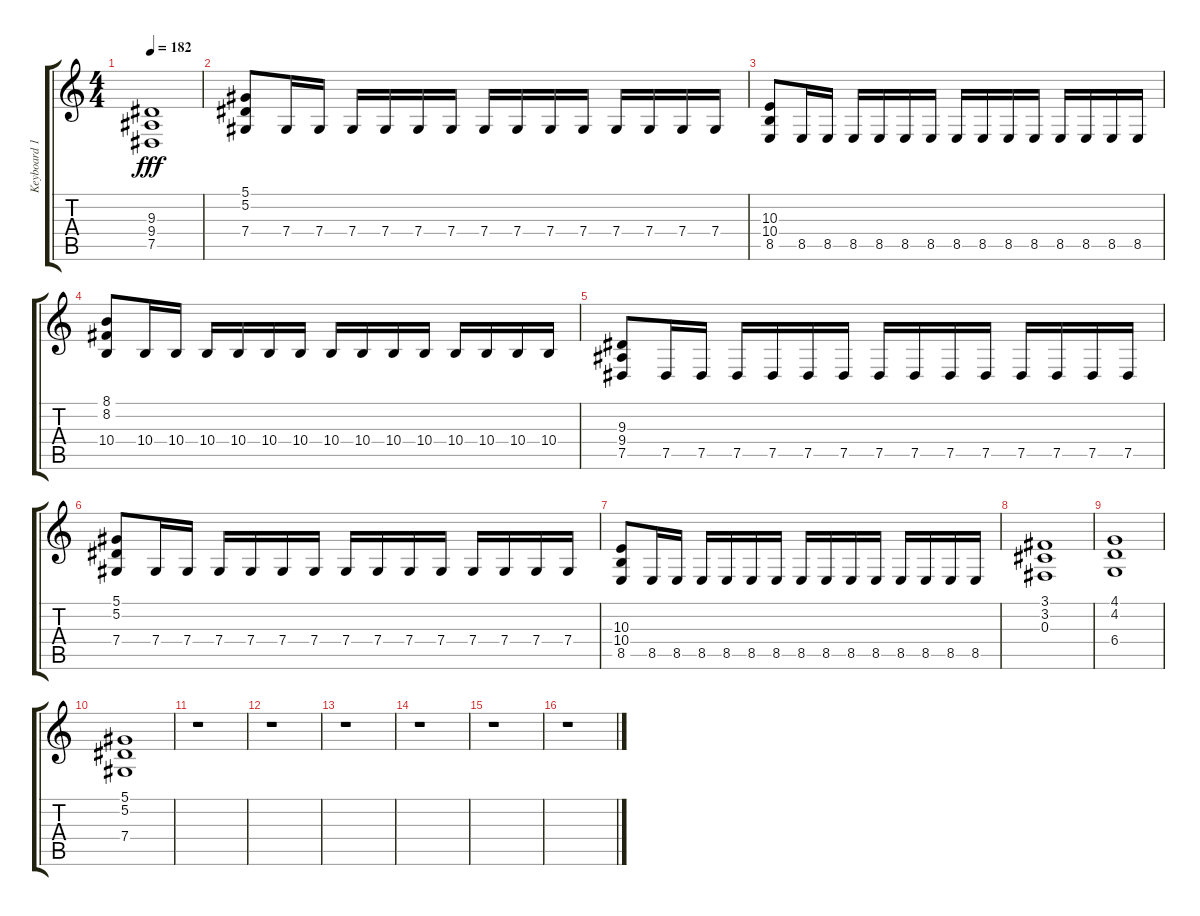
\track ("Keyboard 1" "Keyboard 1") {instrument stringensemble2}
\staff {score tabs}
\tuning (Eb4 Bb3 Gb3 Db3 Ab2 Eb2) {hide}
\ts (4 4)
\tempo 182
\clef g2
\ks c
(9.3 9.4 7.5).1{dy fff} |
(5.1 5.2 7.4).8 7.4.16 7.4.16 7.4.16 7.4.16 7.4.16 7.4.16 7.4.16 7.4.16 7.4.16 7.4.16 7.4.16 7.4.16 7.4.16 7.4.16 |
(10.3 10.4 8.5).8 8.5.16 8.5.16 8.5.16 8.5.16 8.5.16 8.5.16 8.5.16 8.5.16 8.5.16 8.5.16 8.5.16 8.5.16 8.5.16 8.5.16 |
(8.1 8.2 10.4).8 10.4.16 10.4.16 10.4.16 10.4.16 10.4.16 10.4.16 10.4.16 10.4.16 10.4.16 10.4.16 10.4.16 10.4.16 10.4.16 10.4.16 |
(9.3 9.4 7.5).8 7.5.16 7.5.16 7.5.16 7.5.16 7.5.16 7.5.16 7.5.16 7.5.16 7.5.16 7.5.16 7.5.16 7.5.16 7.5.16 7.5.16 |
(5.1 5.2 7.4).8 7.4.16 7.4.16 7.4.16 7.4.16 7.4.16 7.4.16 7.4.16 7.4.16 7.4.16 7.4.16 7.4.16 7.4.16 7.4.16 7.4.16 |
(10.3 10.4 8.5).8 8.5.16 8.5.16 8.5.16 8.5.16 8.5.16 8.5.16 8.5.16 8.5.16 8.5.16 8.5.16 8.5.16 8.5.16 8.5.16 8.5.16 |
(3.1 3.2 0.3).1 |
(4.1 4.2 6.4).1 |
(5.1 5.2 7.4).1 |
r.1 |
r.1 |
r.1 |
r.1 |
r.1 |
r.1
